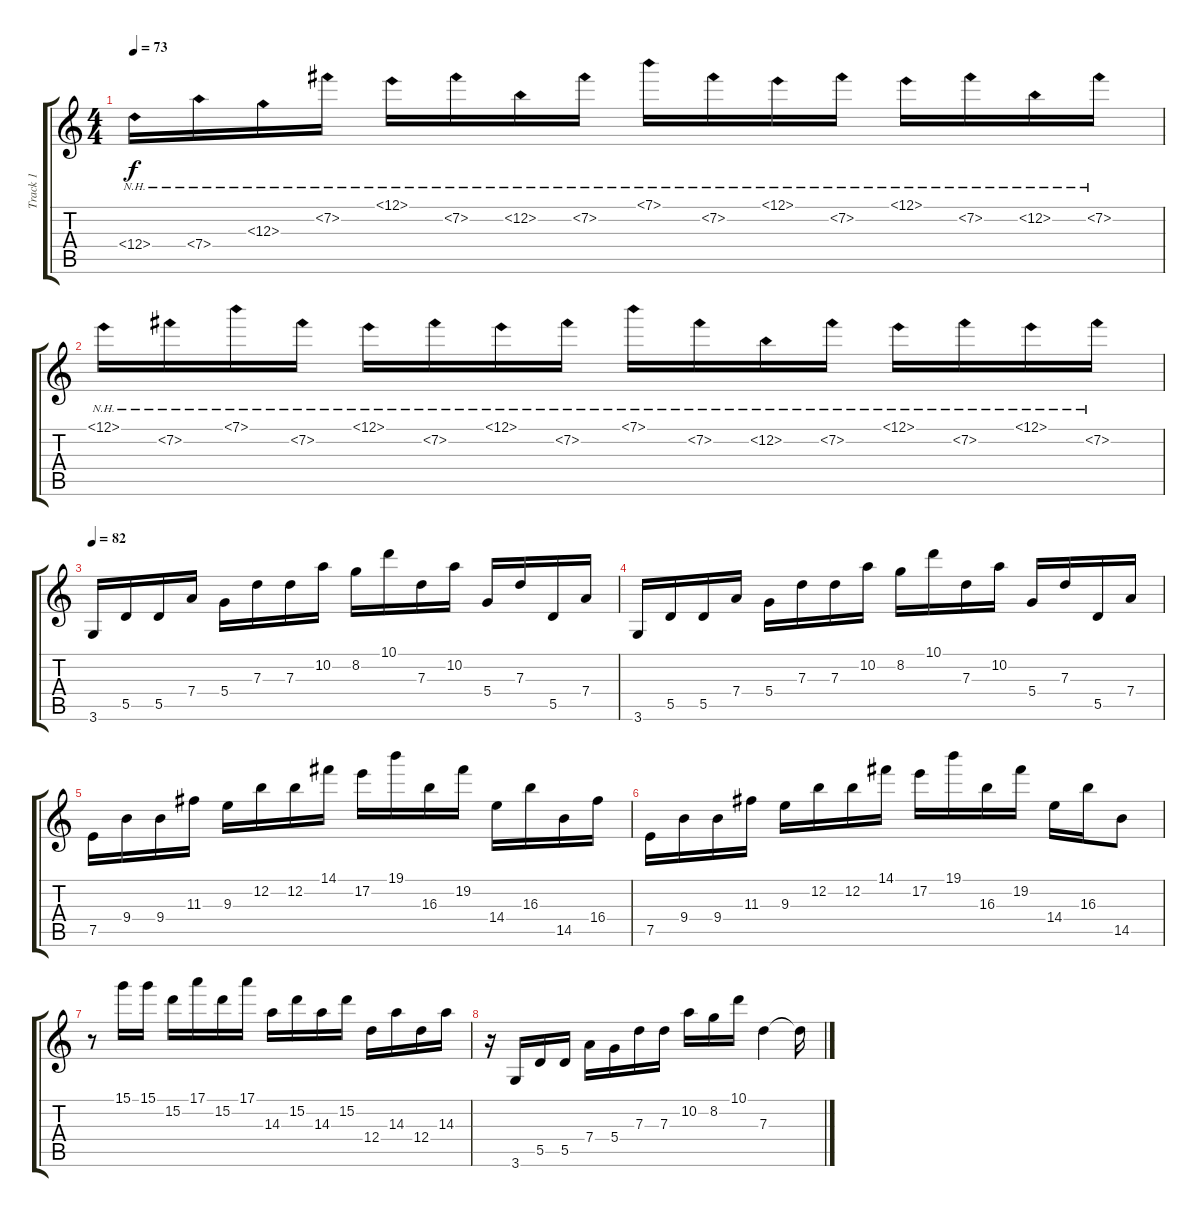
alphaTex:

\track ("Track 1" "Track 1") {instrument overdrivenguitar}
\staff {score tabs}
\tuning (E4 B3 G3 D3 A2 E2) {hide}
\ts (4 4)
\tempo 73
\clef g2
\ks c
12.4{nh}.16{dy f} 7.4{nh}.16 12.3{nh}.16 7.2{nh}.16 12.1{nh}.16 7.2{nh}.16 12.2{nh}.16 7.2{nh}.16 7.1{nh}.16 7.2{nh}.16 12.1{nh}.16 7.2{nh}.16 12.1{nh}.16 7.2{nh}.16 12.2{nh}.16 7.2{nh}.16 |
12.1{nh}.16 7.2{nh}.16 7.1{nh}.16 7.2{nh}.16 12.1{nh}.16 7.2{nh}.16 12.1{nh}.16 7.2{nh}.16 7.1{nh}.16 7.2{nh}.16 12.2{nh}.16 7.2{nh}.16 12.1{nh}.16 7.2{nh}.16 12.1{nh}.16 7.2{nh}.16 |
\tempo 82
3.6.16 5.5.16 5.5.16 7.4.16 5.4.16 7.3.16 7.3.16 10.2.16 8.2.16 10.1.16 7.3.16 10.2.16 5.4.16 7.3.16 5.5.16 7.4.16 |
3.6.16 5.5.16 5.5.16 7.4.16 5.4.16 7.3.16 7.3.16 10.2.16 8.2.16 10.1.16 7.3.16 10.2.16 5.4.16 7.3.16 5.5.16 7.4.16 |
7.5.16 9.4.16 9.4.16 11.3.16 9.3.16 12.2.16 12.2.16 14.1.16 17.2.16 19.1.16 16.3.16 19.2.16 14.4.16 16.3.16 14.5.16 16.4.16 |
7.5.16 9.4.16 9.4.16 11.3.16 9.3.16 12.2.16 12.2.16 14.1.16 17.2.16 19.1.16 16.3.16 19.2.16 14.4.16 16.3.16 14.5.8 |
r.8 15.1.16 15.1.16 15.2.16 17.1.16 15.2.16 17.1.16 14.3.16 15.2.16 14.3.16 15.2.16 12.4.16 14.3.16 12.4.16 14.3.16 |
r.16 3.6.16 5.5.16 5.5.16 7.4.16 5.4.16 7.3.16 7.3.16 10.2.16 8.2.16 10.1.16 7.3.4 7.3{t}.16
